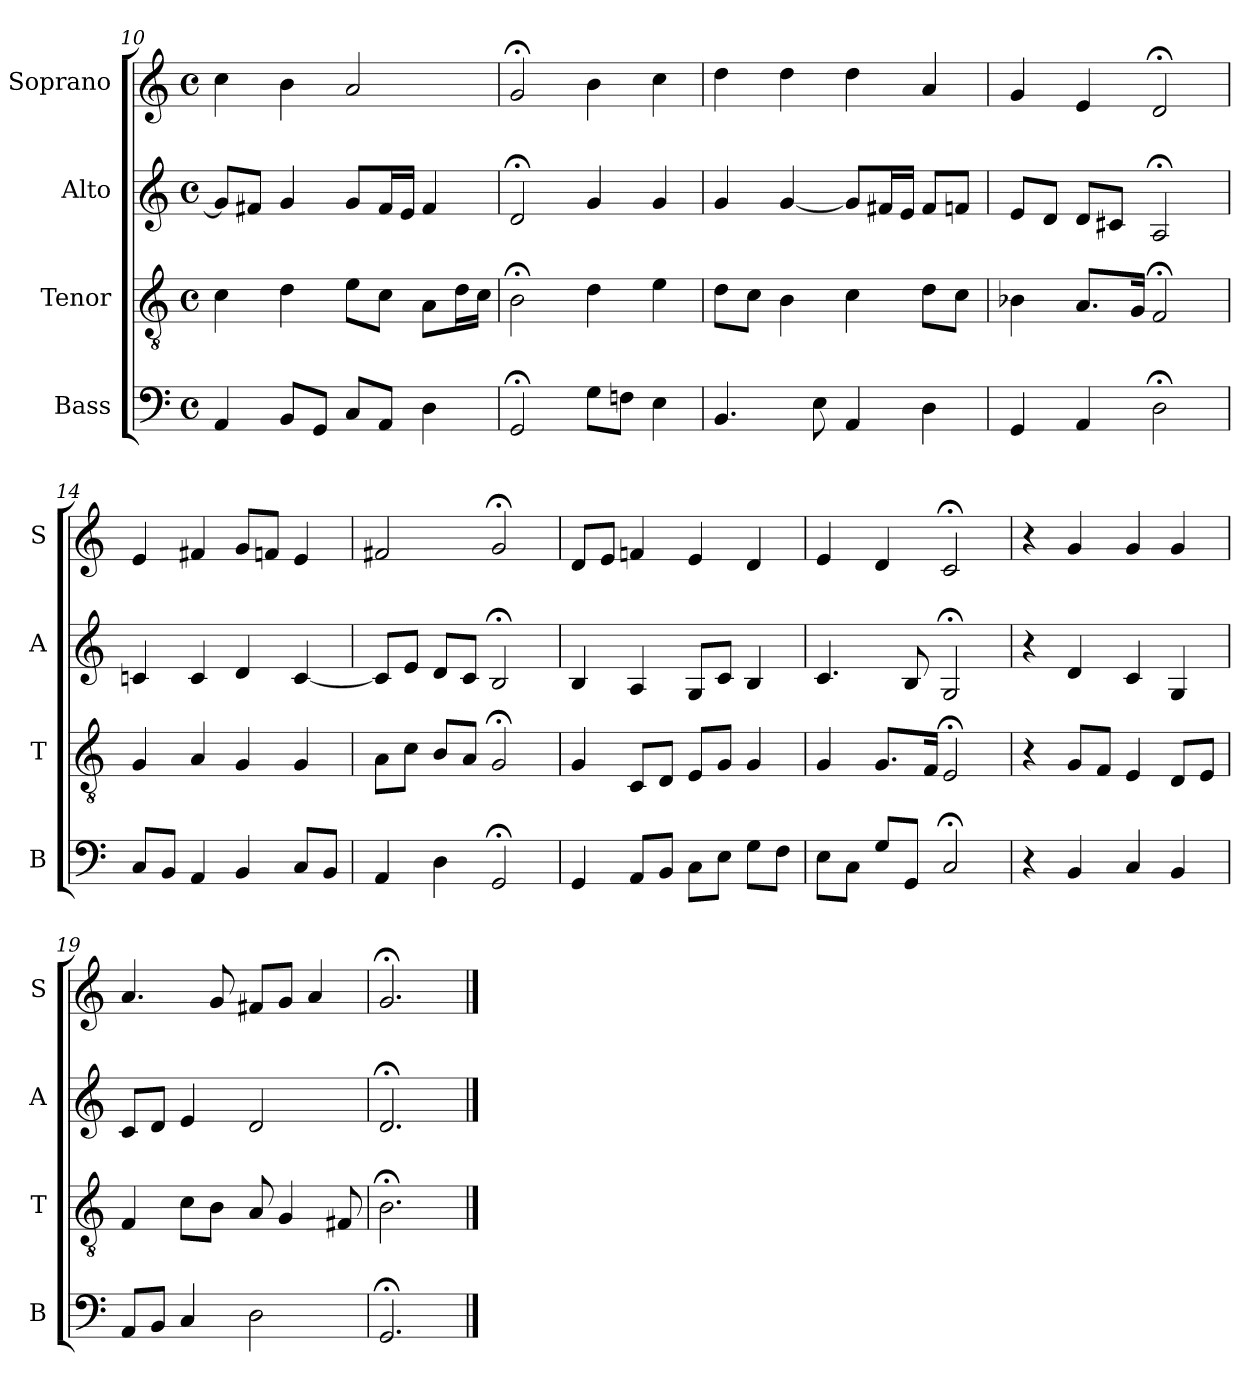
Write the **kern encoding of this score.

**kern	**kern	**kern	**kern
*part4	*part3	*part2	*part1
*staff4	*staff3	*staff2	*staff1
*I"Bass	*I"Tenor	*I"Alto	*I"Soprano
*I'B	*I'T	*I'A	*I'S
*clefF4	*clefGv2	*clefG2	*clefG2
*k[]	*k[]	*k[]	*k[]
*G:mix	*G:mix	*G:mix	*G:mix
*M4/4	*M4/4	*M4/4	*M4/4
*met(c)	*met(c)	*met(c)	*met(c)
=10	=10	=10	=10
4AA	4c	8gL]	4cc
.	.	8f#XJ	.
8BBL	4d	4g	4b
8GGJ	.	.	.
8CL	8eL	8gL	2a
8AAJ	8cJ	16f#L	.
.	.	16eJJ	.
4D	8AL	4f#	.
.	16dL	.	.
.	16cJJ	.	.
=11	=11	=11	=11
2GG;<	2B;<	2d;<	2g;<
8GL	4d	4g	4b
8FnJ	.	.	.
4E	4e	4g	4cc
=12	=12	=12	=12
4.BB	8dL	4g	4dd
.	8cJ	.	.
.	4B	[4g	4dd
8E	.	.	.
4AA	4c	8gL]	4dd
.	.	16f#XL	.
.	.	16eJJ	.
4D	8dL	8f#L	4a
.	8cJ	8fnJ	.
=13	=13	=13	=13
4GG	4B-X	8eL	4g
.	.	8dJ	.
4AA	8.AL	8dL	4e
.	.	8c#XJ	.
.	16GJk	.	.
2D;<	2F;<	2A;<	2d;<
=14	=14	=14	=14
8CL	4G	4cn	4e
8BBJ	.	.	.
4AA	4A	4c	4f#X
4BB	4G	4d	8gL
.	.	.	8fnJ
8CL	4G	[4c	4e
8BBJ	.	.	.
=15	=15	=15	=15
4AA	8AL	8cL]	2f#X
.	8cJ	8eJ	.
4D	8BL	8dL	.
.	8AJ	8cJ	.
2GG;<	2G;<	2B;<	2g;<
=16	=16	=16	=16
4GG	4G	4B	8dL
.	.	.	8eJ
8AAL	8CL	4A	4fn
8BBJ	8DJ	.	.
8CL	8EL	8GL	4e
8EJ	8GJ	8cJ	.
8GL	4G	4B	4d
8FJ	.	.	.
=17	=17	=17	=17
8EL	4G	4.c	4e
8CJ	.	.	.
8GL	8.GL	.	4d
8GGJ	.	8B	.
.	16FJk	.	.
2C;<	2E;<i	2G;<i	2c;<
=18	=18	=18	=18
4r	4r	4r	4r
4BB	8GiL	4di	4g
.	8FJ	.	.
4C	4E	4c	4g
4BB	8DL	4Gi	4g
.	8EiJ	.	.
=19	=19	=19	=19
8AAL	4Fi	8ciL	4.a
8BBJ	.	8dJ	.
4C	8cL	4e	.
.	8BJ	.	8g
2D	8A	2d	8f#XL
.	4G	.	8gJ
.	.	.	4a
.	8F#X	.	.
=20	=20	=20	=20
2.GG;<	2.B;<	2.d;<	2.g;<
==	==	==	==
*-	*-	*-	*-
